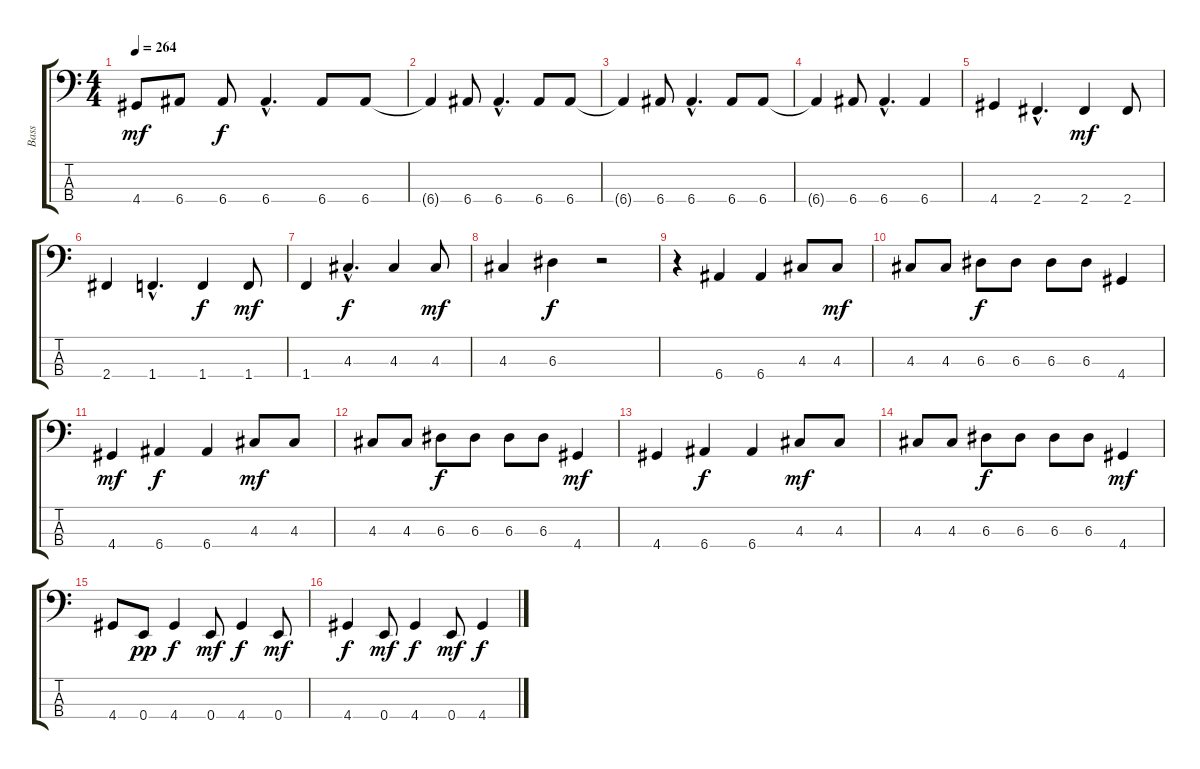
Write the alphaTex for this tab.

\track ("Bass" "Bass") {instrument electricbasspick}
\staff {score tabs}
\tuning (G2 D2 A1 E1) {hide}
\ts (4 4)
\tempo 264
\clef f4
\ks c
4.4.8{dy mf} 6.4.8 6.4.8{dy f} 6.4{hac}.4{d} 6.4.8 6.4.8 |
6.4{t}.4 6.4.8 6.4{hac}.4{d} 6.4.8 6.4.8 |
6.4{t}.4 6.4.8 6.4{hac}.4{d} 6.4.8 6.4.8 |
6.4{t}.4 6.4.8 6.4{hac}.4{d} 6.4.4 |
4.4.4 2.4{hac}.4{d} 2.4.4{dy mf} 2.4.8 |
2.4.4 1.4{hac}.4{d} 1.4.4{dy f} 1.4.8{dy mf} |
1.4.4 4.3{hac}.4{d dy f} 4.3.4 4.3.8{dy mf} |
4.3.4 6.3.4{dy f} r.2 |
r.4{volume 7 instrument electricbasspick} 6.4.4 6.4.4 4.3.8 4.3.8{dy mf} |
4.3.8 4.3.8 6.3.8{dy f} 6.3.8 6.3.8 6.3.8 4.4.4 |
4.4.4{dy mf} 6.4.4{dy f} 6.4.4 4.3.8{dy mf} 4.3.8 |
4.3.8 4.3.8 6.3.8{dy f} 6.3.8 6.3.8 6.3.8 4.4.4{dy mf} |
4.4.4 6.4.4{dy f} 6.4.4 4.3.8{dy mf} 4.3.8 |
4.3.8 4.3.8 6.3.8{dy f} 6.3.8 6.3.8 6.3.8 4.4.4{dy mf} |
4.4.8 0.4.8{dy pp} 4.4.4{dy f} 0.4.8{dy mf} 4.4.4{dy f} 0.4.8{dy mf} |
4.4.4{dy f} 0.4.8{dy mf} 4.4.4{dy f} 0.4.8{dy mf} 4.4.4{dy f}
